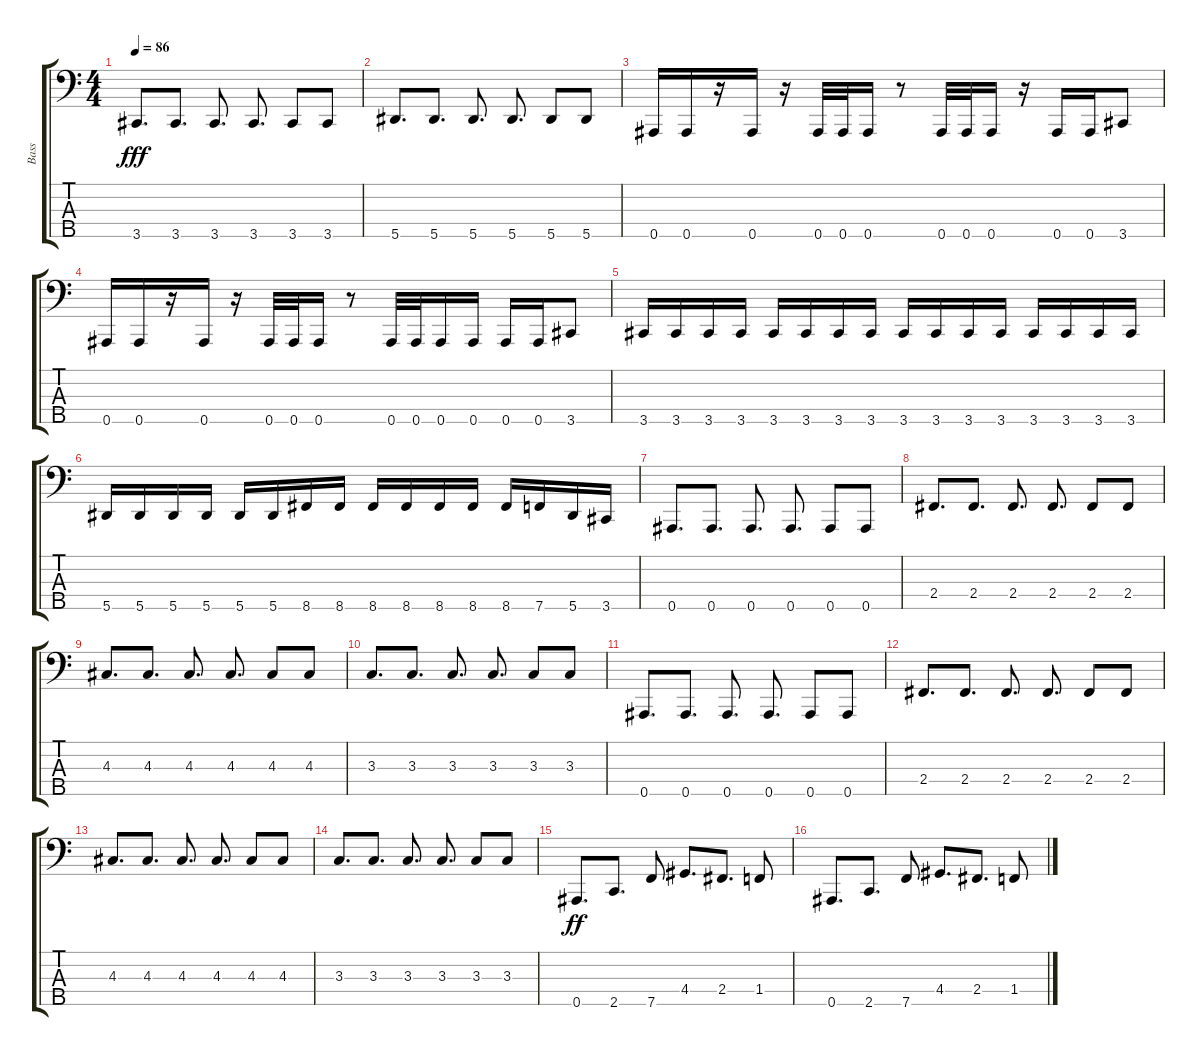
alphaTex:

\track ("Bass" "Bass") {instrument electricbasspick}
\staff {score tabs}
\tuning (G2 D2 A1 E1 Bb0) {hide}
\ts (4 4)
\tempo 86
\clef f4
\ks c
3.5.8{d dy fff} 3.5.8{d} 3.5.8{d} 3.5.8{d} 3.5.8 3.5.8 |
5.5.8{d} 5.5.8{d} 5.5.8{d} 5.5.8{d} 5.5.8 5.5.8 |
0.5.16 0.5.16 r.16 0.5.16 r.16 0.5.32 0.5.32 0.5.16 r.8 0.5.32 0.5.32 0.5.16 r.16 0.5.16 0.5.16 3.5.8 |
0.5.16 0.5.16 r.16 0.5.16 r.16 0.5.32 0.5.32 0.5.16 r.8 0.5.32 0.5.32 0.5.16 0.5.16 0.5.16 0.5.16 3.5.8 |
3.5.16 3.5.16 3.5.16 3.5.16 3.5.16 3.5.16 3.5.16 3.5.16 3.5.16 3.5.16 3.5.16 3.5.16 3.5.16 3.5.16 3.5.16 3.5.16 |
5.5.16 5.5.16 5.5.16 5.5.16 5.5.16 5.5.16 8.5.16 8.5.16 8.5.16 8.5.16 8.5.16 8.5.16 8.5.16 7.5.16 5.5.16 3.5.16 |
0.5.8{d} 0.5.8{d} 0.5.8{d} 0.5.8{d} 0.5.8 0.5.8 |
2.4.8{d} 2.4.8{d} 2.4.8{d} 2.4.8{d} 2.4.8 2.4.8 |
4.3.8{d} 4.3.8{d} 4.3.8{d} 4.3.8{d} 4.3.8 4.3.8 |
3.3.8{d} 3.3.8{d} 3.3.8{d} 3.3.8{d} 3.3.8 3.3.8 |
0.5.8{d} 0.5.8{d} 0.5.8{d} 0.5.8{d} 0.5.8 0.5.8 |
2.4.8{d} 2.4.8{d} 2.4.8{d} 2.4.8{d} 2.4.8 2.4.8 |
4.3.8{d} 4.3.8{d} 4.3.8{d} 4.3.8{d} 4.3.8 4.3.8 |
3.3.8{d} 3.3.8{d} 3.3.8{d} 3.3.8{d} 3.3.8 3.3.8 |
0.5.8{d dy ff} 2.5.8{d} 7.5.8 4.4.8{d} 2.4.8{d} 1.4.8 |
0.5.8{d} 2.5.8{d} 7.5.8 4.4.8{d} 2.4.8{d} 1.4.8
